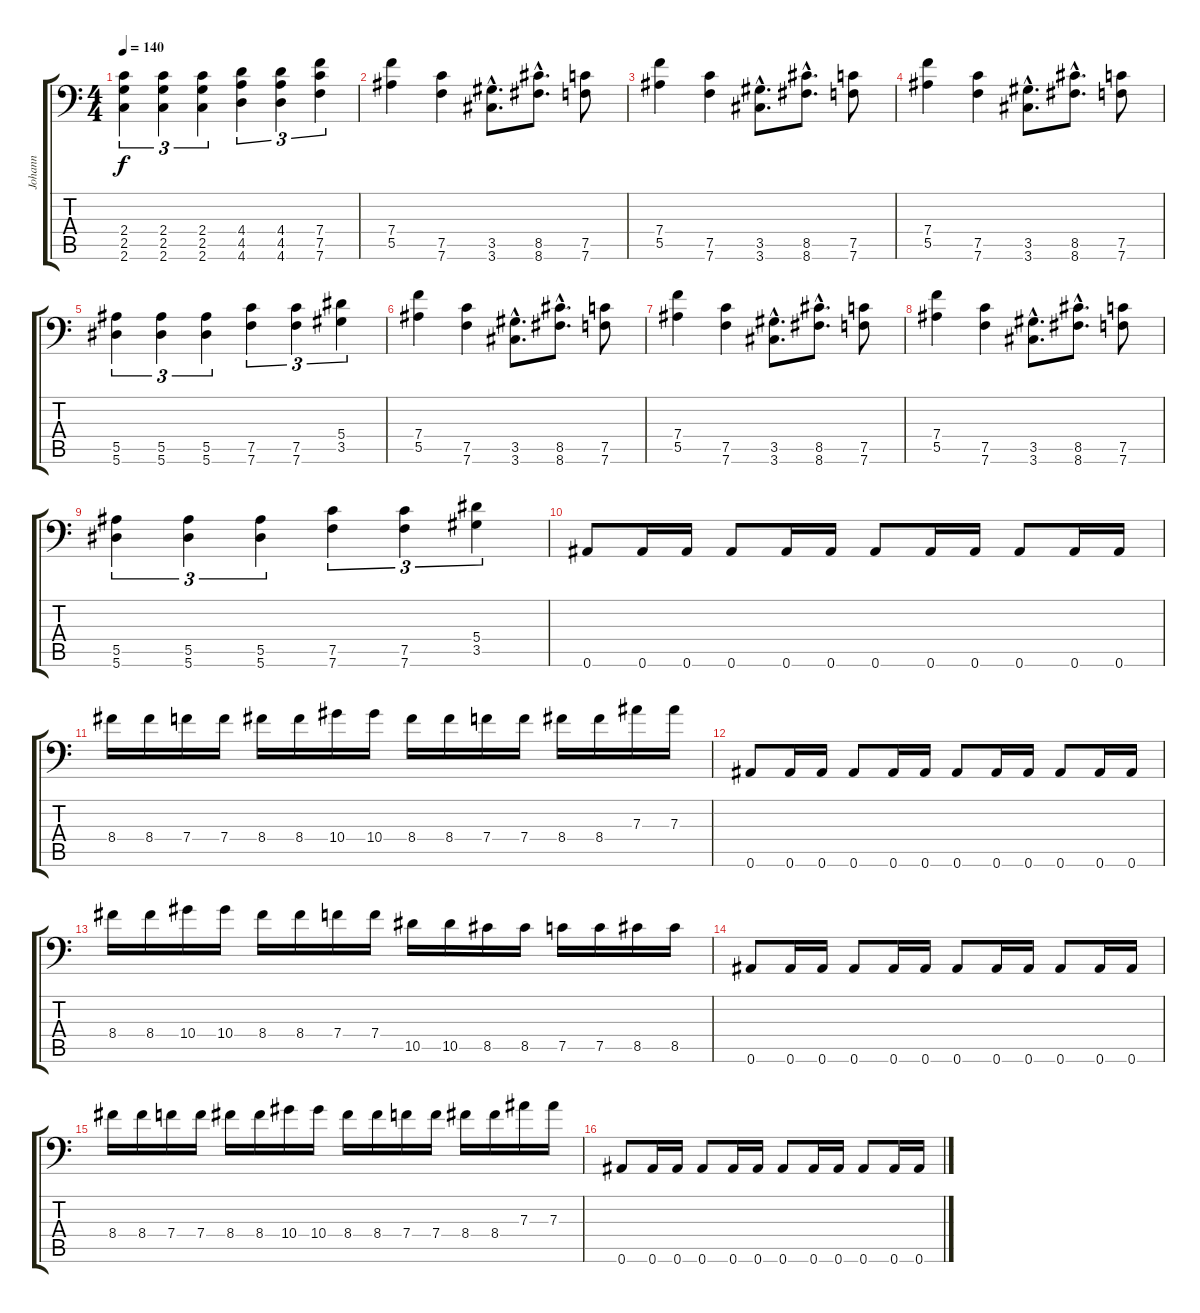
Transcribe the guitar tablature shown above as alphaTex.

\track ("Johann" "Johann") {instrument distortionguitar}
\staff {score tabs}
\tuning (C4 G3 Eb3 Bb2 F2 Bb1) {hide}
\ts (4 4)
\tempo 140
\clef f4
\ks c
(2.4 2.5 2.6).4{tu (3 2) dy f} (2.4 2.5 2.6).4{tu (3 2)} (2.4 2.5 2.6).4{tu (3 2)} (4.4 4.5 4.6).4{tu (3 2)} (4.4 4.5 4.6).4{tu (3 2)} (7.4 7.5 7.6).4{tu (3 2)} |
(7.4 5.5).4 (7.5 7.6).4 (3.5{hac} 3.6{hac}).8{d} (8.5{hac} 8.6{hac}).8{d} (7.5 7.6).8 |
(7.4 5.5).4 (7.5 7.6).4 (3.5{hac} 3.6{hac}).8{d} (8.5{hac} 8.6{hac}).8{d} (7.5 7.6).8 |
(7.4 5.5).4 (7.5 7.6).4 (3.5{hac} 3.6{hac}).8{d} (8.5{hac} 8.6{hac}).8{d} (7.5 7.6).8 |
(5.5 5.6).4{tu (3 2)} (5.5 5.6).4{tu (3 2)} (5.5 5.6).4{tu (3 2)} (7.5 7.6).4{tu (3 2)} (7.5 7.6).4{tu (3 2)} (5.4 3.5).4{tu (3 2)} |
(7.4 5.5).4 (7.5 7.6).4 (3.5{hac} 3.6{hac}).8{d} (8.5{hac} 8.6{hac}).8{d} (7.5 7.6).8 |
(7.4 5.5).4 (7.5 7.6).4 (3.5{hac} 3.6{hac}).8{d} (8.5{hac} 8.6{hac}).8{d} (7.5 7.6).8 |
(7.4 5.5).4 (7.5 7.6).4 (3.5{hac} 3.6{hac}).8{d} (8.5{hac} 8.6{hac}).8{d} (7.5 7.6).8 |
(5.5 5.6).4{tu (3 2)} (5.5 5.6).4{tu (3 2)} (5.5 5.6).4{tu (3 2)} (7.5 7.6).4{tu (3 2)} (7.5 7.6).4{tu (3 2)} (5.4 3.5).4{tu (3 2)} |
0.6.8 0.6.16 0.6.16 0.6.8 0.6.16 0.6.16 0.6.8 0.6.16 0.6.16 0.6.8 0.6.16 0.6.16 |
8.4.16 8.4.16 7.4.16 7.4.16 8.4.16 8.4.16 10.4.16 10.4.16 8.4.16 8.4.16 7.4.16 7.4.16 8.4.16 8.4.16 7.3.16 7.3.16 |
0.6.8 0.6.16 0.6.16 0.6.8 0.6.16 0.6.16 0.6.8 0.6.16 0.6.16 0.6.8 0.6.16 0.6.16 |
8.4.16 8.4.16 10.4.16 10.4.16 8.4.16 8.4.16 7.4.16 7.4.16 10.5.16 10.5.16 8.5.16 8.5.16 7.5.16 7.5.16 8.5.16 8.5.16 |
0.6.8 0.6.16 0.6.16 0.6.8 0.6.16 0.6.16 0.6.8 0.6.16 0.6.16 0.6.8 0.6.16 0.6.16 |
8.4.16 8.4.16 7.4.16 7.4.16 8.4.16 8.4.16 10.4.16 10.4.16 8.4.16 8.4.16 7.4.16 7.4.16 8.4.16 8.4.16 7.3.16 7.3.16 |
0.6.8 0.6.16 0.6.16 0.6.8 0.6.16 0.6.16 0.6.8 0.6.16 0.6.16 0.6.8 0.6.16 0.6.16
